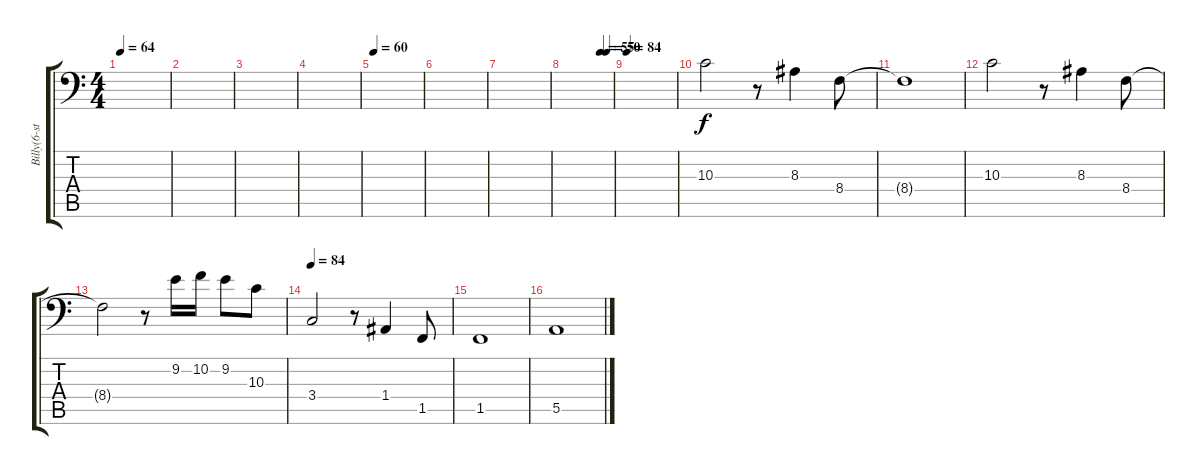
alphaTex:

\track ("Billy(6-strings)" "Billy(6-st") {instrument electricbassfinger}
\staff {score tabs}
\tuning (C3 G2 D2 A1 E1 B0) {hide}
\ts (4 4)
\tempo 64
\clef f4
\ks c
|
|
|
|
\tempo 60
|
|
|
\tempo (55 0.75)
\tempo (50 0.875)
|
\tempo 84
|
10.3.2 r.8 8.3.4 8.4.8 |
8.4{t}.1 |
10.3.2 r.8 8.3.4 8.4.8 |
8.4{t}.2 r.8 9.2.16 10.2.16 9.2.8 10.3.8 |
\tempo 84
3.4.2 r.8 1.4.4 1.5.8 |
1.5.1 |
5.5.1
